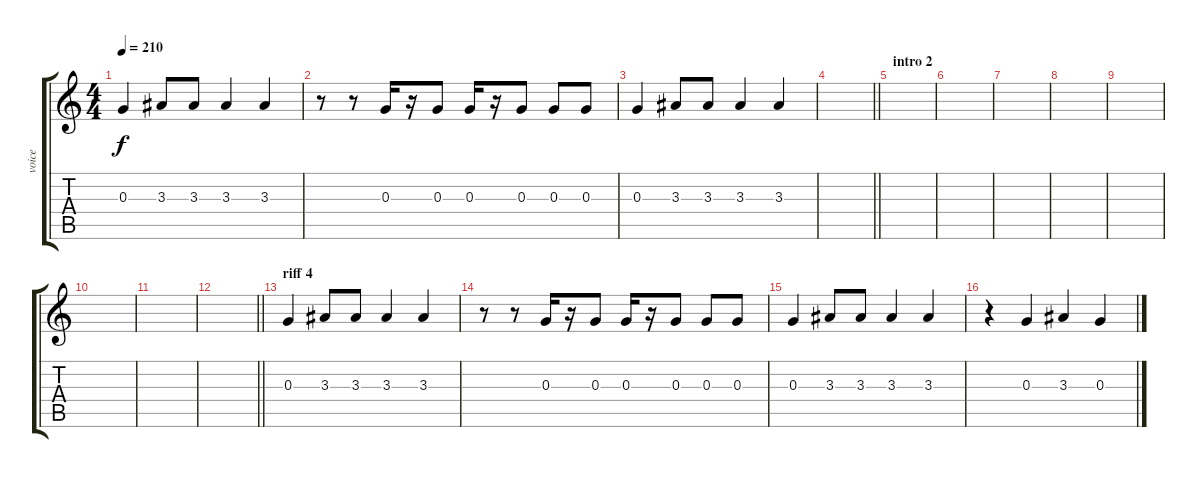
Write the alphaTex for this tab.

\track ("voice" "voice") {instrument electricguitarclean}
\staff {score tabs}
\tuning (E4 B3 G3 D3 A2 E2) {hide}
\ts (4 4)
\tempo 210
\clef g2
\ks c
0.3.4{dy f} 3.3.8 3.3.8 3.3.4 3.3.4 |
r.8 r.8 0.3.16 r.16 0.3.8 0.3.16 r.16 0.3.8 0.3.8 0.3.8 |
0.3.4 3.3.8 3.3.8 3.3.4 3.3.4 |
\barLineRight lightlight
|
\section ("" "intro 2")
|
|
|
|
|
|
|
\barLineRight lightlight
|
\section ("" "riff 4")
0.3.4 3.3.8 3.3.8 3.3.4 3.3.4 |
r.8 r.8 0.3.16 r.16 0.3.8 0.3.16 r.16 0.3.8 0.3.8 0.3.8 |
0.3.4 3.3.8 3.3.8 3.3.4 3.3.4 |
r.4 0.3.4 3.3.4 0.3.4
